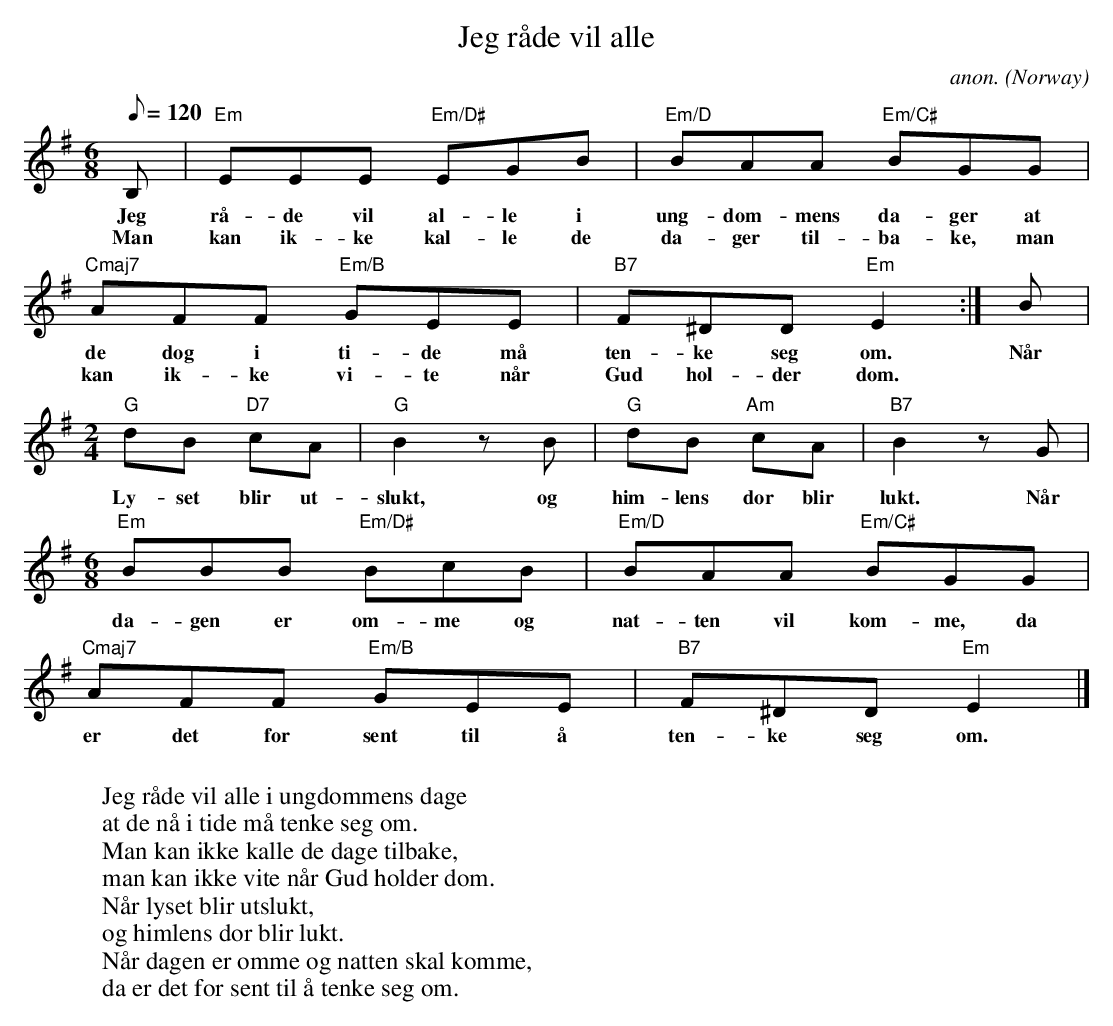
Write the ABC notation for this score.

X:1
T:Jeg r\aade vil alle
C:anon.
O:Norway
M:6/8
L:1/8
Q:120
K:Emin
B,|"Em"EEE "Em/D#"EGB|"Em/D"BAA "Em/C#"BGG|
w:Jeg r\aa-de vil al-le i ung-dom-mens da-ger at
w:Man kan ik-ke kal- le de da-ger til-ba-ke, man
"Cmaj7"AFF "Em/B"GEE|"B7"F^DD"Em"E2:|B|
w:de dog i ti- de m\aa ten-ke seg om. N\aar
w:kan ik-ke vi-te n\aar Gud hol-der dom.
M:2/4
L:1/8
"G"dB "D7"cA|"G"B2zB|"G"dB "Am"cA|"B7"B2zG|
w:Ly-set blir ut-slukt, og him-lens d\or blir lukt. N\aar
M:6/8
L:1/8
"Em"BBB "Em/D#"BcB|"Em/D"BAA "Em/C#"BGG|
w:da-gen er om-me og nat-ten vil kom-me, da
"Cmaj7"AFF "Em/B"GEE|"B7"F^DD"Em"E2|]
w:er det for sent til \aa ten-ke seg om.
W:
W:Jeg r\aade vil alle i ungdommens dage
W:at de n\aa i tide m\aa tenke seg om.
W:Man kan ikke kalle de dage tilbake,
W:man kan ikke vite n\aar Gud holder dom.
W:N\aar lyset blir utslukt,
W:og himlens d\or blir lukt.
W:N\aar dagen er omme og natten skal komme,
W:da er det for sent til \aa tenke seg om.
